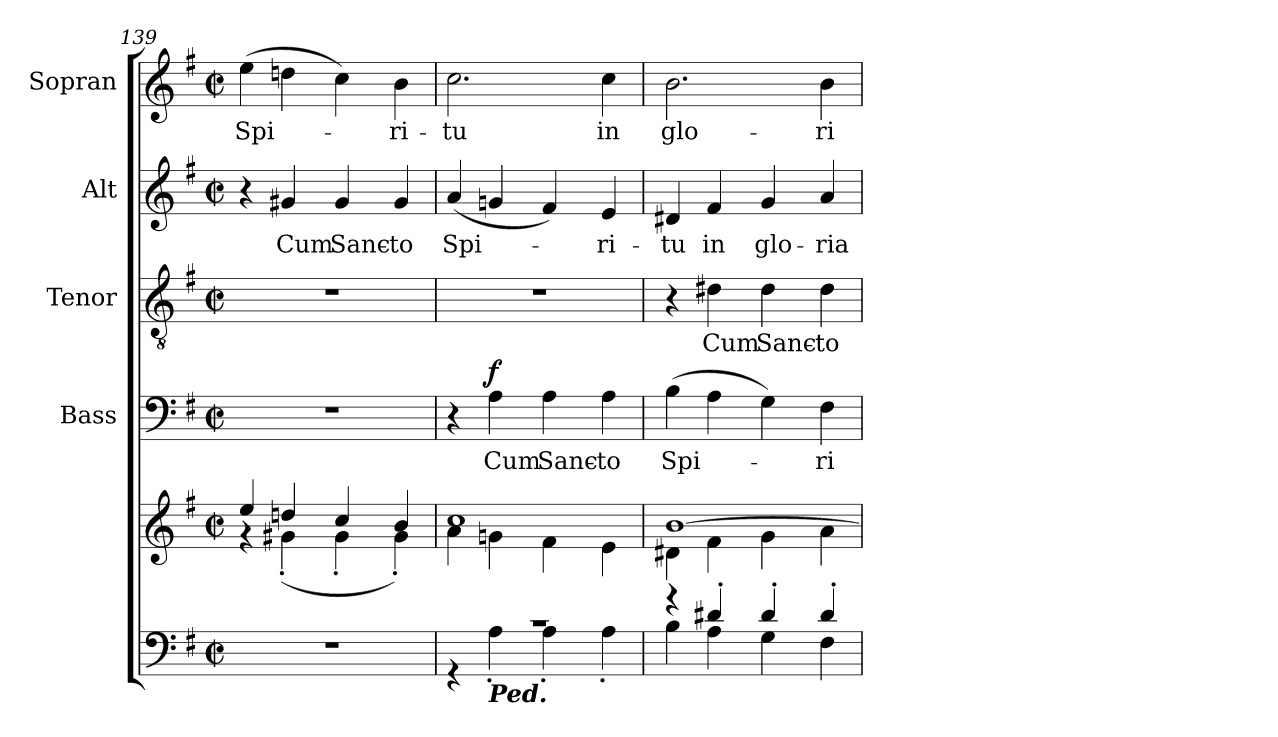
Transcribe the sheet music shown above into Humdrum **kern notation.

**kern	**kern	**kern	**text	**dynam	**kern	**text	**kern	**text	**kern	**text
*part5	*part5	*part4	*part4	*part4	*part3	*part3	*part2	*part2	*part1	*part1
*staff6	*staff5	*staff4	*staff4	*staff4	*staff3	*staff3	*staff2	*staff2	*staff1	*staff1
*	*	*I"Bass	*	*	*I"Tenor	*	*I"Alt	*	*I"Sopran	*
*	*	*I'B.	*	*	*I'T.	*	*I'A.	*	*I'S.	*
!!LO:PB:g=z
*clefF4	*clefG2	*clefF4	*	*	*clefGv2	*	*clefG2	*	*clefG2	*
*k[f#]	*k[f#]	*k[f#]	*	*	*k[f#]	*	*k[f#]	*	*k[f#]	*
*G:	*G:	*G:	*	*	*G:	*	*G:	*	*G:	*
*M2/2	*M2/2	*M2/2	*	*	*M2/2	*	*M2/2	*	*M2/2	*
*met(c|)	*met(c|)	*met(c|)	*	*	*met(c|)	*	*met(c|)	*	*met(c|)	*
=139	=139	=139	=139	=139	=139	=139	=139	=139	=139	=139
*	*^	*	*	*	*	*	*	*	*	*
!	!	!	!	!	!	!	!	!	!	!	!LO:LY:b
1r	4ee/	4rf	1r	.	.	1r	.	4r	.	(>4ee\	Spi-
!	!	!	!	!	!	!	!	!	!LO:LY:b	!	!
.	4ddn/	(<4g#X'<\	.	.	.	.	.	4g#X/	Cum	4ddn\	.
!	!	!	!	!	!	!	!	!	!LO:LY:b	!	!
.	4cc/	4g#'<\	.	.	.	.	.	4g#/	Sanc-	4cc\)	.
!	!	!	!	!	!	!	!	!	!LO:LY:b	!	!LO:LY:b
.	4b/	4g#'<\)	.	.	.	.	.	4g#/	-to	4b\	-ri-
=140	=140	=140	=140	=140	=140	=140	=140	=140	=140	=140	=140
*^	*	*	*	*	*	*	*	*	*	*	*
!	!	!	!	!	!	!	!	!	!	!LO:LY:b	!	!LO:LY:b
1rc	4r	1cc	4a\	4r	.	.	1r	.	(<4a/	Spi-	2.cc\	-tu
!	!LO:TX:b:Bi:t=Ped.	!	!	!	!	!	!	!	!	!	!	!
!	!	!	!	!	!LO:LY:b	!LO:DY:a	!	!	!	!	!	!
.	4A'<\	.	4gn\	4A\	Cum	f	.	.	4gn/	.	.	.
!	!	!	!	!	!LO:LY:b	!	!	!	!	!	!	!
.	4A'<\	.	4f#\	4A\	Sanc-	.	.	.	4f#/)	.	.	.
!	!	!	!	!	!LO:LY:b	!	!	!	!	!LO:LY:b	!	!LO:LY:b
.	4A'<\	.	4e\	4A\	-to	.	.	.	4e/	-ri-	4cc\	in
=141	=141	=141	=141	=141	=141	=141	=141	=141	=141	=141	=141	=141
!	!	!	!	!	!LO:LY:b	!	!	!	!	!LO:LY:b	!	!LO:LY:b
4rf	4B\	[>1b	4d#X\	(>4B\	Spi-	.	4r	.	4d#X/	-tu	2.b\	glo-
!	!	!	!	!	!	!	!	!LO:LY:b	!	!LO:LY:b	!	!
4d#X'>/	4A\	.	4f#\	4A\	.	.	4d#X\	Cum	4f#/	in	.	.
!	!	!	!	!	!	!	!	!LO:LY:b	!	!LO:LY:b	!	!
4d#'>/	4G\	.	4g\	4G\)	.	.	4d#\	Sanc-	4g/	glo-	.	.
!	!	!	!	!	!LO:LY:b	!	!	!LO:LY:b	!	!LO:LY:b	!	!LO:LY:b
4d#'>/	4F#\	.	4a\	4F#\	-ri-	.	4d#\	-to	4a/	-ria	4b\	-ri-
*v	*v	*	*	*	*	*	*	*	*	*	*	*
*	*v	*v	*	*	*	*	*	*	*	*	*
=	=	=	=	=	=	=	=	=	=	=
*-	*-	*-	*-	*-	*-	*-	*-	*-	*-	*-
